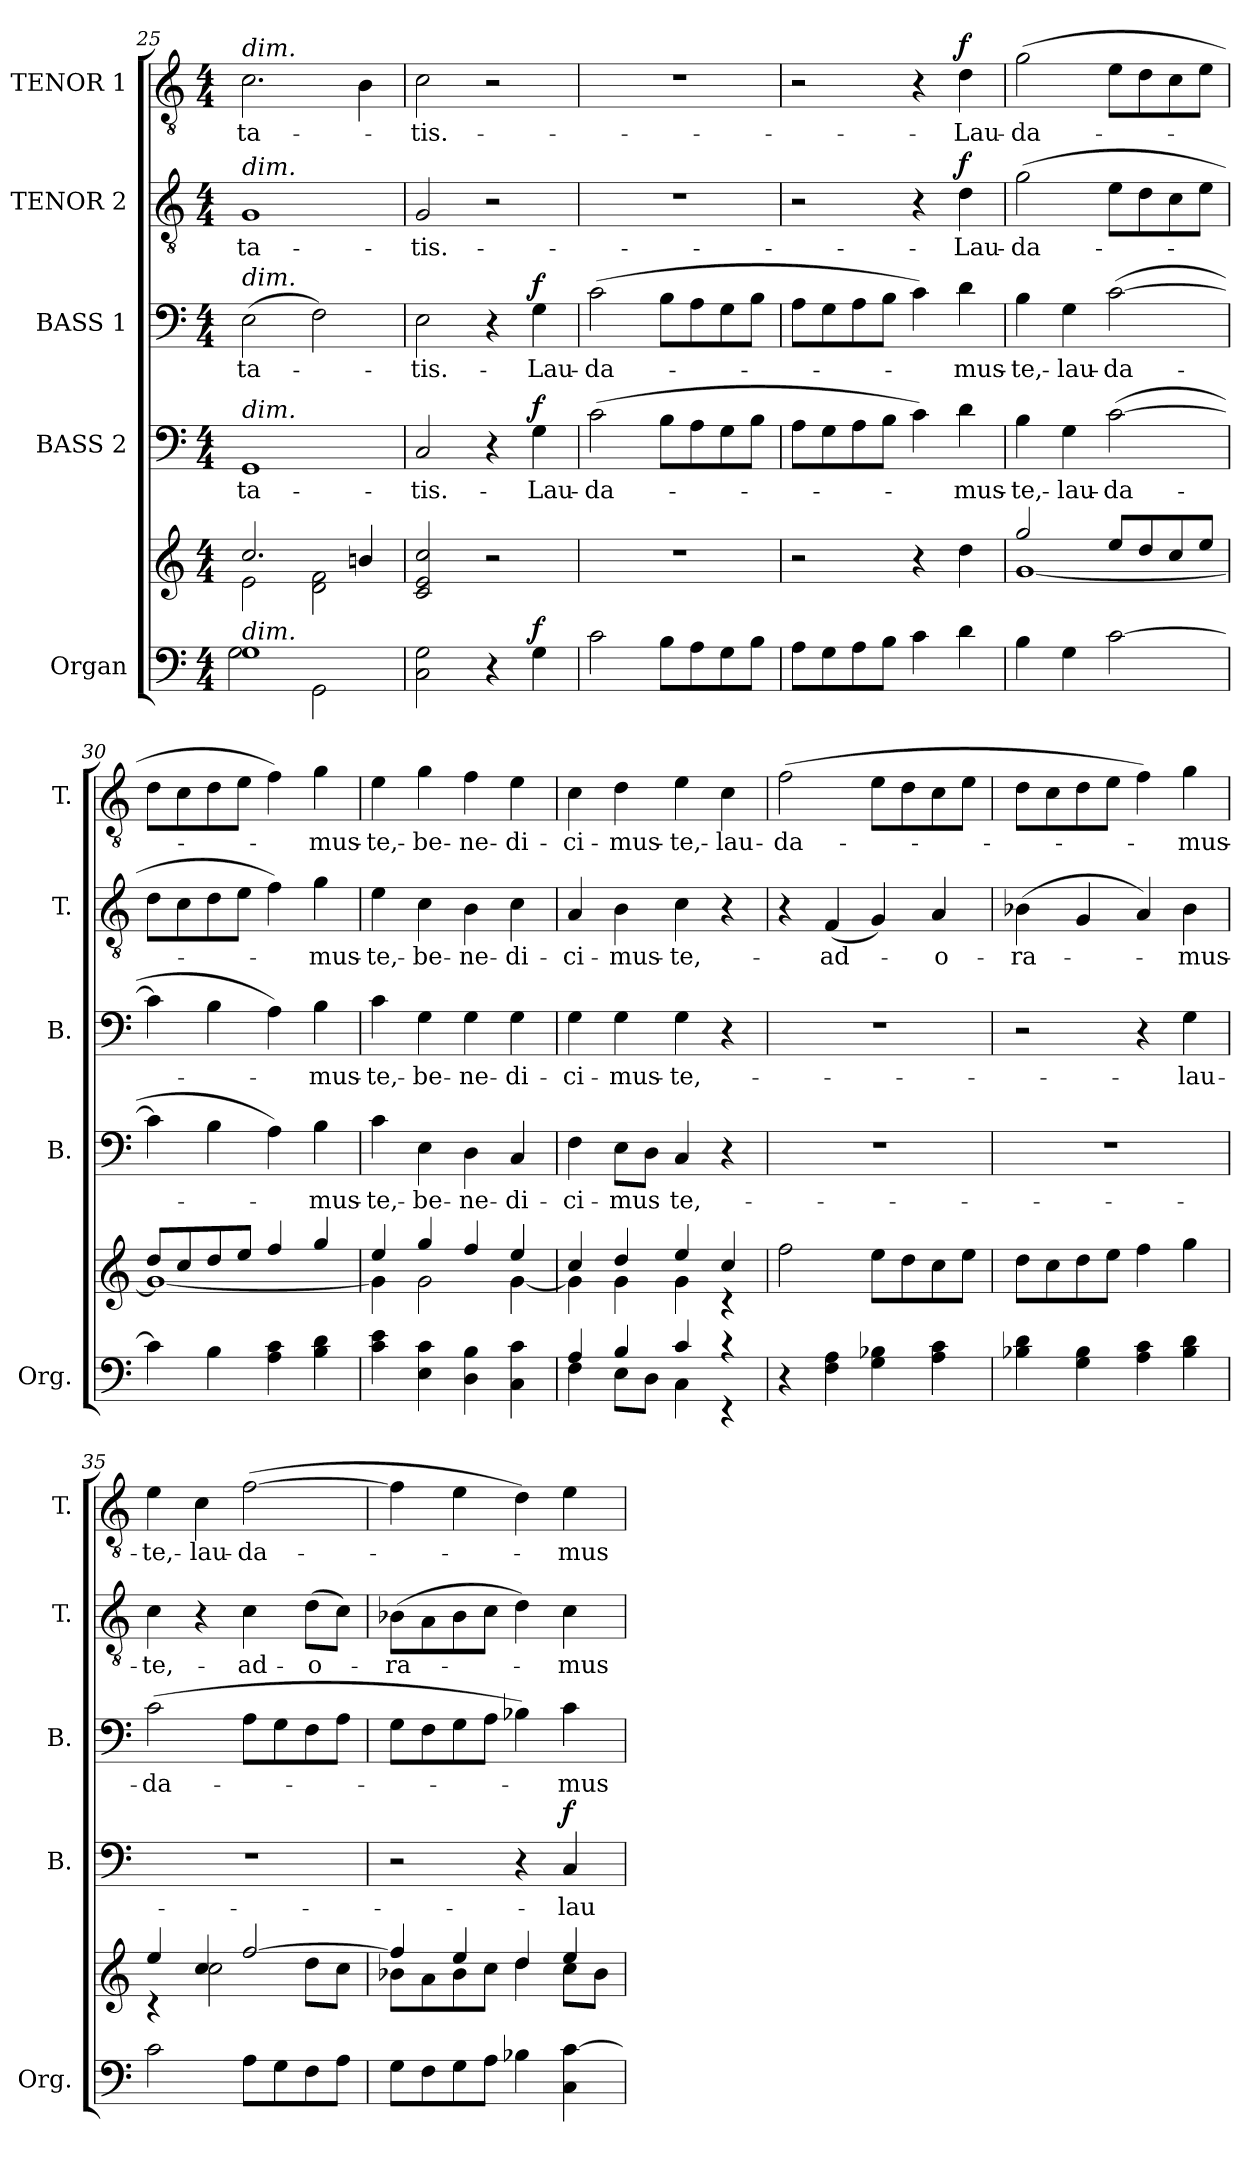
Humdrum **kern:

**kern	**kern	**dynam	**kern	**text	**dynam	**kern	**text	**dynam	**kern	**text	**dynam	**kern	**text	**dynam
*part5	*part5	*part5	*part4	*part4	*part4	*part3	*part3	*part3	*part2	*part2	*part2	*part1	*part1	*part1
*staff6	*staff5	*staff5/6	*staff4	*staff4	*staff4	*staff3	*staff3	*staff3	*staff2	*staff2	*staff2	*staff1	*staff1	*staff1
*I"Organ	*	*	*I"BASS 2	*	*	*I"BASS 1	*	*	*I"TENOR 2	*	*	*I"TENOR 1	*	*
*I'Org.	*	*	*I'B.	*	*	*I'B.	*	*	*I'T.	*	*	*I'T.	*	*
*clefF4	*clefG2	*	*clefF4	*	*	*clefF4	*	*	*clefGv2	*	*	*clefGv2	*	*
*	*	*	*	*	*	*	*	*	*ITrd7c12	*	*	*ITrd7c12	*	*
*k[]	*k[]	*	*k[]	*	*	*k[]	*	*	*k[]	*	*	*k[]	*	*
*C:	*C:	*	*C:	*	*	*C:	*	*	*C:	*	*	*C:	*	*
*M4/4	*M4/4	*	*M4/4	*	*	*M4/4	*	*	*M4/4	*	*	*M4/4	*	*
=25	=25	=25	=25	=25	=25	=25	=25	=25	=25	=25	=25	=25	=25	=25
*^	*^	*	*	*	*	*	*	*	*	*	*	*	*	*
!	!	!	!	!	!	!	!	!	!	!	!	!	!	!LO:TX:a:i:t=dim.	!	!
!	!	!	!	!	!	!	!	!	!	!	!LO:TX:a:i:t=dim.	!	!	!	!	!
!	!	!	!	!	!	!	!	!LO:TX:a:i:t=dim.	!	!	!	!	!	!	!	!
!	!	!	!	!	!LO:TX:a:i:t=dim.	!	!	!	!	!	!	!	!	!	!	!
!LO:TX:a:i:t=dim.	!	!	!	!	!	!	!	!	!	!	!	!	!	!	!	!
!	!	!	!	!	!	!LO:LY:b	!	!	!LO:LY:b	!	!	!LO:LY:b	!	!	!LO:LY:b	!
1G	2G\	2.cc/	2e\	.	1GG	-ta-	.	(>2E\	-ta-	.	1GG	-ta-	.	2.C\	-ta-	.
.	2GG\	.	2d\ 2f\	.	.	.	.	2F\)	.	.	.	.	.	.	.	.
.	.	4bn/	.	.	.	.	.	.	.	.	.	.	.	4BB\	.	.
*v	*v	*	*	*	*	*	*	*	*	*	*	*	*	*	*	*
*	*v	*v	*	*	*	*	*	*	*	*	*	*	*	*	*
=26	=26	=26	=26	=26	=26	=26	=26	=26	=26	=26	=26	=26	=26	=26
!	!	!	!	!LO:LY:b	!	!	!LO:LY:b	!	!	!LO:LY:b	!	!	!LO:LY:b	!
2C\ 2G\	2c/ 2e/ 2cc/	.	2C/	-tis.-	.	2E\	-tis.-	.	2GG/	-tis.-	.	2C\	-tis.-	.
4r	2r	.	4r	.	.	4r	.	.	2r	.	.	2r	.	.
!	!	!LO:DY:a=2	!	!LO:LY:b	!LO:DY:a	!	!LO:LY:b	!LO:DY:a	!	!	!	!	!	!
4G\	.	f	4G\	-Lau-	f	4G\	-Lau-	f	.	.	.	.	.	.
=27	=27	=27	=27	=27	=27	=27	=27	=27	=27	=27	=27	=27	=27	=27
!	!	!	!	!LO:LY:b	!	!	!LO:LY:b	!	!	!	!	!	!	!
2c\	1r	.	(>2c\	-da-	.	(>2c\	-da-	.	1r	.	.	1r	.	.
8B\L	.	.	8B\L	.	.	8B\L	.	.	.	.	.	.	.	.
8A\	.	.	8A\	.	.	8A\	.	.	.	.	.	.	.	.
8G\	.	.	8G\	.	.	8G\	.	.	.	.	.	.	.	.
8B\J	.	.	8B\J	.	.	8B\J	.	.	.	.	.	.	.	.
=28	=28	=28	=28	=28	=28	=28	=28	=28	=28	=28	=28	=28	=28	=28
8A\L	2r	.	8A\L	.	.	8A\L	.	.	2r	.	.	2r	.	.
8G\	.	.	8G\	.	.	8G\	.	.	.	.	.	.	.	.
8A\	.	.	8A\	.	.	8A\	.	.	.	.	.	.	.	.
8B\J	.	.	8B\J	.	.	8B\J	.	.	.	.	.	.	.	.
4c\	4r	.	4c\)	.	.	4c\)	.	.	4r	.	.	4r	.	.
!	!	!	!	!LO:LY:b	!	!	!LO:LY:b	!	!	!LO:LY:b	!LO:DY:a	!	!LO:LY:b	!LO:DY:a
4d\	4dd\	.	4d\	-mus-	.	4d\	-mus-	.	4D\	-Lau-	f	4D\	-Lau-	f
!!LO:PB:g=z
=29	=29	=29	=29	=29	=29	=29	=29	=29	=29	=29	=29	=29	=29	=29
*	*^	*	*	*	*	*	*	*	*	*	*	*	*	*
!	!	!	!	!	!LO:LY:b	!	!	!LO:LY:b	!	!	!LO:LY:b	!	!	!LO:LY:b	!
4B\	2gg/	[<1g	.	4B\	-te,-	.	4B\	-te,-	.	(>2G\	-da-	.	(>2G\	-da-	.
!	!	!	!	!	!LO:LY:b	!	!	!LO:LY:b	!	!	!	!	!	!	!
4G\	.	.	.	4G\	-lau-	.	4G\	-lau-	.	.	.	.	.	.	.
!	!	!	!	!	!LO:LY:b	!	!	!LO:LY:b	!	!	!	!	!	!	!
[>2c\	8ee/L	.	.	(>[>2c\	-da-	.	(>[>2c\	-da-	.	8E\L	.	.	8E\L	.	.
.	8dd/	.	.	.	.	.	.	.	.	8D\	.	.	8D\	.	.
.	8cc/	.	.	.	.	.	.	.	.	8C\	.	.	8C\	.	.
.	8ee/J	.	.	.	.	.	.	.	.	8E\J	.	.	8E\J	.	.
=30	=30	=30	=30	=30	=30	=30	=30	=30	=30	=30	=30	=30	=30	=30	=30
4c\]	8dd/L	1g_	.	4c\]	.	.	4c\]	.	.	8D\L	.	.	8D\L	.	.
.	8cc/	.	.	.	.	.	.	.	.	8C\	.	.	8C\	.	.
4B\	8dd/	.	.	4B\	.	.	4B\	.	.	8D\	.	.	8D\	.	.
.	8ee/J	.	.	.	.	.	.	.	.	8E\J	.	.	8E\J	.	.
4A\ 4c\	4ff/	.	.	4A\)	.	.	4A\)	.	.	4F\)	.	.	4F\)	.	.
!	!	!	!	!	!LO:LY:b	!	!	!LO:LY:b	!	!	!LO:LY:b	!	!	!LO:LY:b	!
4B\ 4d\	4gg/	.	.	4B\	-mus-	.	4B\	-mus-	.	4G\	-mus-	.	4G\	-mus-	.
=31	=31	=31	=31	=31	=31	=31	=31	=31	=31	=31	=31	=31	=31	=31	=31
!	!	!	!	!	!LO:LY:b	!	!	!LO:LY:b	!	!	!LO:LY:b	!	!	!LO:LY:b	!
4c\ 4e\	4ee/	4g\]	.	4c\	-te,-	.	4c\	-te,-	.	4E\	-te,-	.	4E\	-te,-	.
!	!	!	!	!	!LO:LY:b	!	!	!LO:LY:b	!	!	!LO:LY:b	!	!	!LO:LY:b	!
4E\ 4c\	4gg/	2g\	.	4E\	-be-	.	4G\	-be-	.	4C\	-be-	.	4G\	-be-	.
!	!	!	!	!	!LO:LY:b	!	!	!LO:LY:b	!	!	!LO:LY:b	!	!	!LO:LY:b	!
4D\ 4B\	4ff/	.	.	4D\	-ne-	.	4G\	-ne-	.	4BB\	-ne-	.	4F\	-ne-	.
!	!	!	!	!	!LO:LY:b	!	!	!LO:LY:b	!	!	!LO:LY:b	!	!	!LO:LY:b	!
4C\ 4c\	4ee/	[<4g\	.	4C/	-di-	.	4G\	-di-	.	4C\	-di-	.	4E\	-di-	.
=32	=32	=32	=32	=32	=32	=32	=32	=32	=32	=32	=32	=32	=32	=32	=32
*^	*	*	*	*	*	*	*	*	*	*	*	*	*	*	*
!	!	!	!	!	!	!LO:LY:b	!	!	!LO:LY:b	!	!	!LO:LY:b	!	!	!LO:LY:b	!
4A/	4F\	4cc/	4g\]	.	4F\	-ci-	.	4G\	-ci-	.	4AA/	-ci-	.	4C\	-ci-	.
!	!	!	!	!	!	!LO:LY:b	!	!	!LO:LY:b	!	!	!LO:LY:b	!	!	!LO:LY:b	!
4B/	8E\L	4dd/	4g\	.	8E\L	-mus	.	4G\	-mus-	.	4BB\	-mus-	.	4D\	-mus-	.
.	8D\J	.	.	.	8D\J	.	.	.	.	.	.	.	.	.	.	.
!	!	!	!	!	!	!LO:LY:b	!	!	!LO:LY:b	!	!	!LO:LY:b	!	!	!LO:LY:b	!
4c/	4C\	4ee/	4g\	.	4C/	te,-	.	4G\	-te,-	.	4C\	-te,-	.	4E\	-te,-	.
!	!	!	!	!	!	!	!	!	!	!	!	!	!	!	!LO:LY:b	!
4rc	4rEE	4cc/	4rc	.	4r	.	.	4r	.	.	4r	.	.	4C\	-lau-	.
=33	=33	=33	=33	=33	=33	=33	=33	=33	=33	=33	=33	=33	=33	=33	=33	=33
!	!	!	!	!	!	!	!	!	!	!	!	!	!	!	!LO:LY:b	!
*v	*v	*	*	*	*	*	*	*	*	*	*	*	*	*	*	*
*	*v	*v	*	*	*	*	*	*	*	*	*	*	*	*	*
4r	2ff\	.	1r	.	.	1r	.	.	4r	.	.	(>2F\	-da-	.
!	!	!	!	!	!	!	!	!	!	!LO:LY:b	!	!	!	!
4F\ 4A\	.	.	.	.	.	.	.	.	(<4FF/	-ad-	.	.	.	.
4G\ 4B-X\	8ee\L	.	.	.	.	.	.	.	4GG/)	.	.	8E\L	.	.
.	8dd\	.	.	.	.	.	.	.	.	.	.	8D\	.	.
!	!	!	!	!	!	!	!	!	!	!LO:LY:b	!	!	!	!
4A\ 4c\	8cc\	.	.	.	.	.	.	.	4AA/	-o-	.	8C\	.	.
.	8ee\J	.	.	.	.	.	.	.	.	.	.	8E\J	.	.
=34	=34	=34	=34	=34	=34	=34	=34	=34	=34	=34	=34	=34	=34	=34
!	!	!	!	!	!	!	!	!	!	!LO:LY:b	!	!	!	!
4B-X\ 4d\	8dd\L	.	1r	.	.	2r	.	.	(>4BB-X\	-ra-	.	8D\L	.	.
.	8cc\	.	.	.	.	.	.	.	.	.	.	8C\	.	.
4G\ 4B-\	8dd\	.	.	.	.	.	.	.	4GG/	.	.	8D\	.	.
.	8ee\J	.	.	.	.	.	.	.	.	.	.	8E\J	.	.
4A\ 4c\	4ff\	.	.	.	.	4r	.	.	4AA/)	.	.	4F\)	.	.
!	!	!	!	!	!	!	!LO:LY:b	!	!	!LO:LY:b	!	!	!LO:LY:b	!
4B-\ 4d\	4gg\	.	.	.	.	4G\	-lau-	.	4BB-\	-mus-	.	4G\	-mus-	.
=35	=35	=35	=35	=35	=35	=35	=35	=35	=35	=35	=35	=35	=35	=35
*	*^	*	*	*	*	*	*	*	*	*	*	*	*	*
!	!	!	!	!	!	!	!	!LO:LY:b	!	!	!LO:LY:b	!	!	!LO:LY:b	!
2c\	4ee/	4rc	.	1r	.	.	(>2c\	-da-	.	4C\	-te,-	.	4E\	-te,-	.
!	!	!	!	!	!	!	!	!	!	!	!	!	!	!LO:LY:b	!
.	4cc/	2cc\	.	.	.	.	.	.	.	4r	.	.	4C\	-lau-	.
!	!	!	!	!	!	!	!	!	!	!	!LO:LY:b	!	!	!LO:LY:b	!
8A\L	[>2ff/	.	.	.	.	.	8A\L	.	.	4C\	-ad-	.	(>[>2F\	-da-	.
8G\	.	.	.	.	.	.	8G\	.	.	.	.	.	.	.	.
!	!	!	!	!	!	!	!	!	!	!	!LO:LY:b	!	!	!	!
8F\	.	8dd\L	.	.	.	.	8F\	.	.	(>8D\L	-o-	.	.	.	.
8A\J	.	8cc\J	.	.	.	.	8A\J	.	.	8C\J)	.	.	.	.	.
=36	=36	=36	=36	=36	=36	=36	=36	=36	=36	=36	=36	=36	=36	=36	=36
!	!	!	!	!	!	!	!	!	!	!	!LO:LY:b	!	!	!	!
8G\L	4ff/]	8b-X\L	.	2r	.	.	8G\L	.	.	(>8BB-X\L	-ra-	.	4F\]	.	.
8F\	.	8a\	.	.	.	.	8F\	.	.	8AA\	.	.	.	.	.
8G\	4ee/	8b-\	.	.	.	.	8G\	.	.	8BB-\	.	.	4E\	.	.
8A\J	.	8cc\J	.	.	.	.	8A\J	.	.	8C\J	.	.	.	.	.
4B-X\	4dd/	4dd\	.	4r	.	.	4B-X\)	.	.	4D\)	.	.	4D\)	.	.
!	!	!	!	!	!LO:LY:b	!LO:DY:a	!	!LO:LY:b	!	!	!LO:LY:b	!	!	!LO:LY:b	!
4C\ [>4c\	4ee/	8cc\L	.	4C/	-lau-	f	4c\	-mus-	.	4C\	-mus-	.	4E\	-mus-	.
.	.	8b-\J	.	.	.	.	.	.	.	.	.	.	.	.	.
*	*v	*v	*	*	*	*	*	*	*	*	*	*	*	*	*
=	=	=	=	=	=	=	=	=	=	=	=	=	=	=
*-	*-	*-	*-	*-	*-	*-	*-	*-	*-	*-	*-	*-	*-	*-
